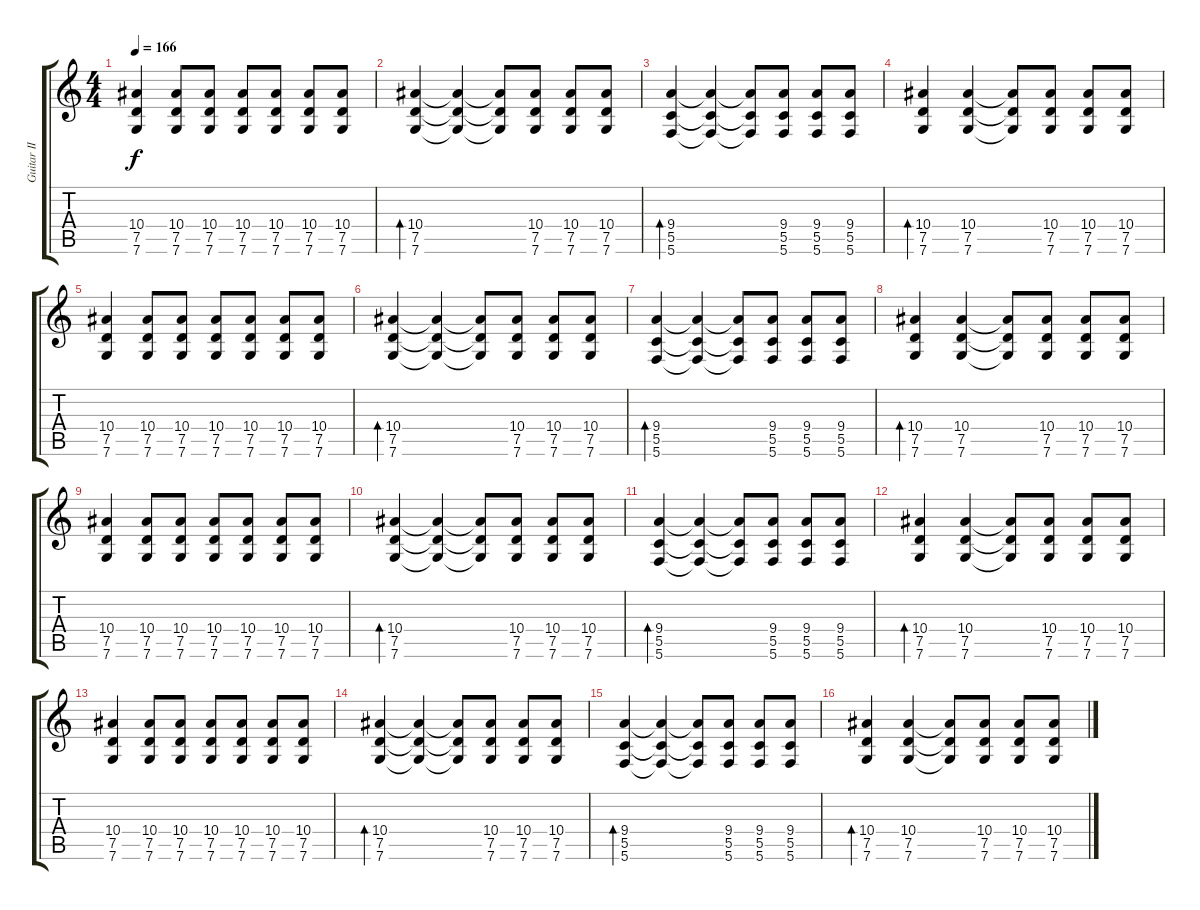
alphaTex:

\track ("Guitar II (Clean)" "Guitar II ") {instrument electricguitarclean}
\staff {score tabs}
\tuning (D4 A3 F3 C3 G2 C2) {hide}
\ts (4 4)
\tempo 166
\clef g2
\ks c
(10.4 7.5 7.6).4{dy f} (10.4 7.5 7.6).8 (10.4 7.5 7.6).8 (10.4 7.5 7.6).8 (10.4 7.5 7.6).8 (10.4 7.5 7.6).8 (10.4 7.5 7.6).8 |
(10.4 7.5 7.6).4{bd 240} (10.4{t} 7.5{t} 7.6{t}).4 (10.4{t} 7.5{t} 7.6{t}).8 (10.4 7.5 7.6).8 (10.4 7.5 7.6).8 (10.4 7.5 7.6).8 |
(9.4 5.5 5.6).4{bd 240} (9.4{t} 5.5{t} 5.6{t}).4 (9.4{t} 5.5{t} 5.6{t}).8 (9.4 5.5 5.6).8 (9.4 5.5 5.6).8 (9.4 5.5 5.6).8 |
(10.4 7.5 7.6).4{bd 240} (10.4 7.5 7.6).4 (10.4{t} 7.5{t} 7.6{t}).8 (10.4 7.5 7.6).8 (10.4 7.5 7.6).8 (10.4 7.5 7.6).8 |
(10.4 7.5 7.6).4 (10.4 7.5 7.6).8 (10.4 7.5 7.6).8 (10.4 7.5 7.6).8 (10.4 7.5 7.6).8 (10.4 7.5 7.6).8 (10.4 7.5 7.6).8 |
(10.4 7.5 7.6).4{bd 240} (10.4{t} 7.5{t} 7.6{t}).4 (10.4{t} 7.5{t} 7.6{t}).8 (10.4 7.5 7.6).8 (10.4 7.5 7.6).8 (10.4 7.5 7.6).8 |
(9.4 5.5 5.6).4{bd 240} (9.4{t} 5.5{t} 5.6{t}).4 (9.4{t} 5.5{t} 5.6{t}).8 (9.4 5.5 5.6).8 (9.4 5.5 5.6).8 (9.4 5.5 5.6).8 |
(10.4 7.5 7.6).4{bd 240} (10.4 7.5 7.6).4 (10.4{t} 7.5{t} 7.6{t}).8 (10.4 7.5 7.6).8 (10.4 7.5 7.6).8 (10.4 7.5 7.6).8 |
(10.4 7.5 7.6).4 (10.4 7.5 7.6).8 (10.4 7.5 7.6).8 (10.4 7.5 7.6).8 (10.4 7.5 7.6).8 (10.4 7.5 7.6).8 (10.4 7.5 7.6).8 |
(10.4 7.5 7.6).4{bd 240} (10.4{t} 7.5{t} 7.6{t}).4 (10.4{t} 7.5{t} 7.6{t}).8 (10.4 7.5 7.6).8 (10.4 7.5 7.6).8 (10.4 7.5 7.6).8 |
(9.4 5.5 5.6).4{bd 240} (9.4{t} 5.5{t} 5.6{t}).4 (9.4{t} 5.5{t} 5.6{t}).8 (9.4 5.5 5.6).8 (9.4 5.5 5.6).8 (9.4 5.5 5.6).8 |
(10.4 7.5 7.6).4{bd 240} (10.4 7.5 7.6).4 (10.4{t} 7.5{t} 7.6{t}).8 (10.4 7.5 7.6).8 (10.4 7.5 7.6).8 (10.4 7.5 7.6).8 |
(10.4 7.5 7.6).4 (10.4 7.5 7.6).8 (10.4 7.5 7.6).8 (10.4 7.5 7.6).8 (10.4 7.5 7.6).8 (10.4 7.5 7.6).8 (10.4 7.5 7.6).8 |
(10.4 7.5 7.6).4{bd 240} (10.4{t} 7.5{t} 7.6{t}).4 (10.4{t} 7.5{t} 7.6{t}).8 (10.4 7.5 7.6).8 (10.4 7.5 7.6).8 (10.4 7.5 7.6).8 |
(9.4 5.5 5.6).4{bd 240} (9.4{t} 5.5{t} 5.6{t}).4 (9.4{t} 5.5{t} 5.6{t}).8 (9.4 5.5 5.6).8 (9.4 5.5 5.6).8 (9.4 5.5 5.6).8 |
(10.4 7.5 7.6).4{bd 240} (10.4 7.5 7.6).4 (10.4{t} 7.5{t} 7.6{t}).8 (10.4 7.5 7.6).8 (10.4 7.5 7.6).8 (10.4 7.5 7.6).8
